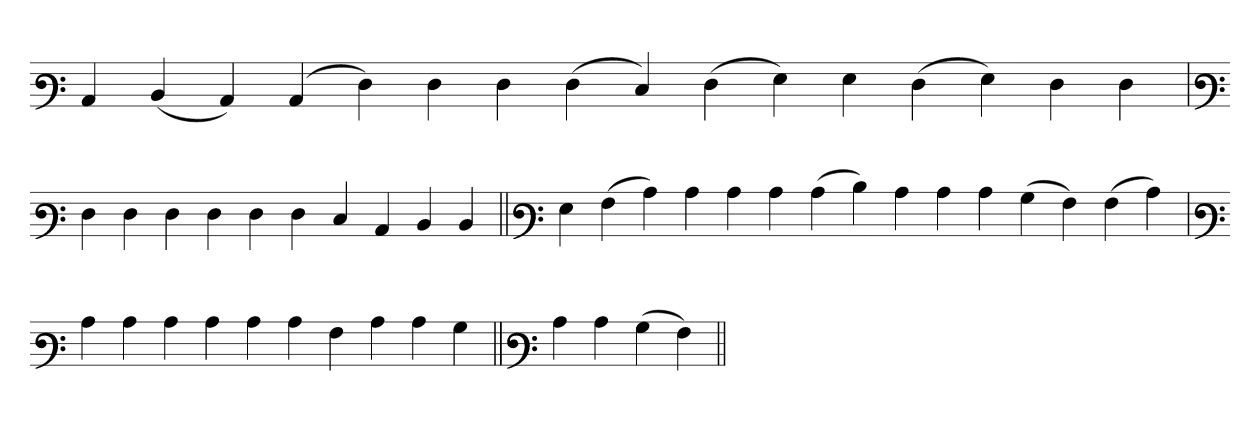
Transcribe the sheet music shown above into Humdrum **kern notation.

**kern
*part1
*staff1
*clefF3
=
4C
(4D
4C)
(4C
4F)
4F
4F
(4F
4E)
(4F
4G)
4G
(4F
4G)
4F
4F
=
*clefF3
4F
4F
4F
4F
4F
4F
4E
4C
4D
4D
=||
*clefF3
4G
(4A
4c)
4c
4c
4c
(4c
4d)
4c
4c
4c
(4B
4A)
(4A
4c)
=
*clefF3
4c
4c
4c
4c
4c
4c
4A
4c
4c
4B
=||
*clefF3
4c
4c
(4B
4A)
=||
*-
